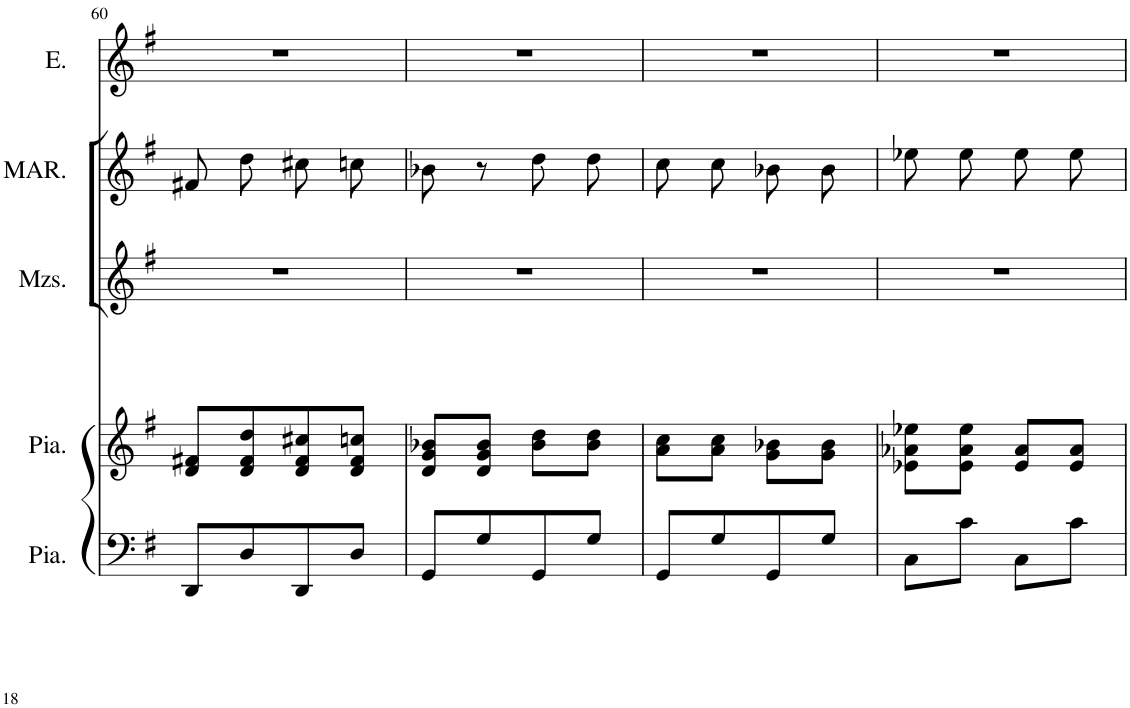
**kern	**kern	**kern	**kern	**kern
*part5	*part4	*part3	*part2	*part1
*staff5	*staff4	*staff3	*staff2	*staff1
*I"Piano	*I"Piano	*I"Mezzo-soprano	*I"mar	*I"Emma
*I'Pia.	*I'Pia.	*I'Mzs.	*I'MAR.	*I'E.
!!LO:PB:g=z
*clefF4	*clefG2	*clefG2	*clefG2	*clefG2
*	*	*Trd1c2	*	*Trd1c2
*k[f#]	*k[f#]	*k[f#]	*k[f#]	*k[f#]
*M2/4	*M2/4	*M2/4	*M2/4	*M2/4
=60	=60	=60	=60	=60
8DD/L	8d/ 8f#X/L	2r	8f#X/L	2r
8D/	8d/ 8f#/ 8dd/	.	8dd/J	.
8DD/	8d/ 8f#/ 8cc#X/	.	8cc#X\L	.
8D/J	8d/ 8f#/ 8ccn/J	.	8ccn\J	.
=61	=61	=61	=61	=61
8GG/L	8d/ 8g/ 8b-X/L	2r	8b-X\	2r
8G/	8d/ 8g/ 8b-/J	.	8r	.
8GG/	8b-\ 8dd\L	.	8dd\L	.
8G/J	8b-\ 8dd\J	.	8dd\J	.
=62	=62	=62	=62	=62
8GG/L	8a\ 8cc\L	2r	8cc\L	2r
8G/	8a\ 8cc\J	.	8cc\J	.
8GG/	8g\ 8b-X\L	.	8b-X\L	.
8G/J	8g\ 8b-\J	.	8b-\J	.
=63	=63	=63	=63	=63
8C\L	8e-X\ 8a-X\ 8ee-X\L	2r	8ee-X\L	2r
8c\J	8e-\ 8a-\ 8ee-\J	.	8ee-\J	.
8C\L	8e-/ 8a-/L	.	8ee-\L	.
8c\J	8e-/ 8a-/J	.	8ee-\J	.
=	=	=	=	=
*-	*-	*-	*-	*-
